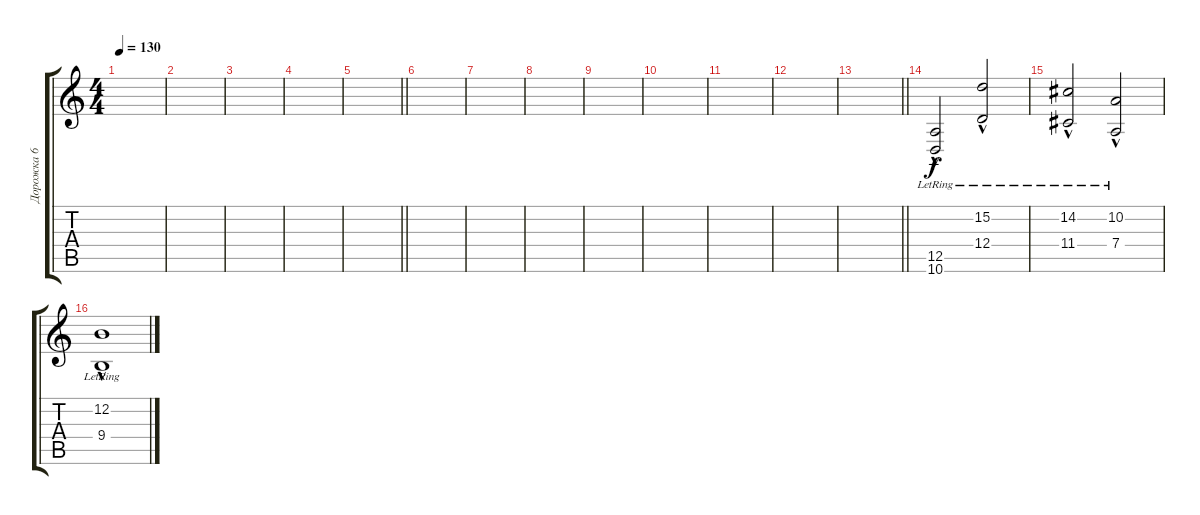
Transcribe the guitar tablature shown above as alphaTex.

\track ("Дорожка 6" "Дорожка 6") {instrument acousticgrandpiano}
\staff {score tabs}
\tuning (E4 B3 G3 D3 A2 E2) {hide}
\ts (4 4)
\tempo 130
\clef g2
\ks c
|
|
|
|
\barLineRight lightlight
|
|
|
|
|
|
|
|
\barLineRight lightlight
|
(12.5{hac lr} 10.6{hac lr}).2 (15.2{hac lr} 12.4{hac lr}).2 |
(14.2{hac lr} 11.4{hac lr}).2 (10.2{hac lr} 7.4{hac lr}).2 |
(12.2{hac lr} 9.4{hac lr}).1
